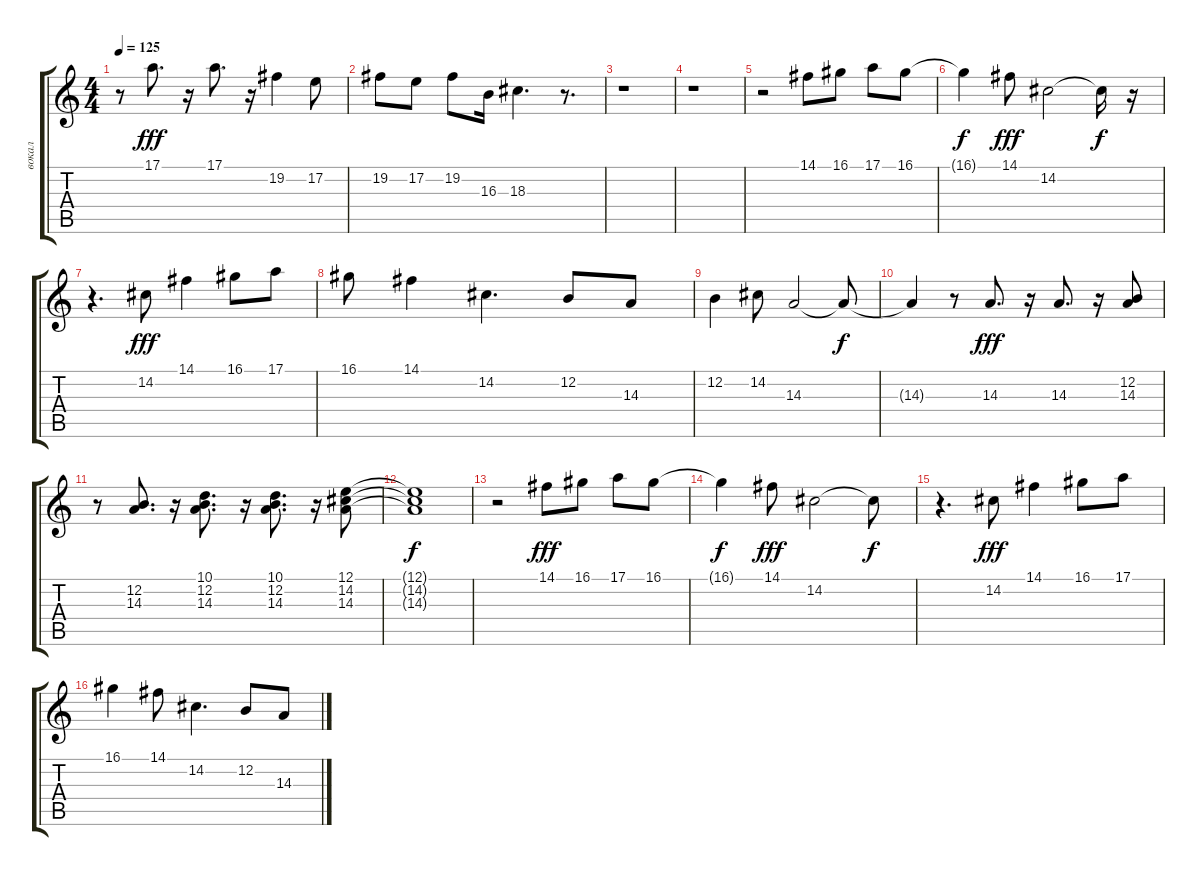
\track ("вокал" "вокал") {instrument flute}
\staff {score tabs}
\tuning (E4 B3 G3 D3 A2 E2) {hide}
\ts (4 4)
\tempo 125
\clef g2
\ks c
r.8{dy fff} 17.1.8{d volume 9} r.16 17.1.8{d} r.16 19.2.4 17.2.8 |
19.2.8 17.2.8 19.2.8 16.3.16 18.3.4{d} r.8{d} |
r.1 |
r.1 |
r.2 14.1.8{volume 16 instrument flute} 16.1.8 17.1.8 16.1.8 |
16.1{t}.4{dy f} 14.1.8{dy fff} 14.2.2 14.2{t}.16{dy f} r.16 |
r.4{d} 14.2.8{dy fff} 14.1.4 16.1.8 17.1.8 |
16.1.8 14.1.4 14.2.4{d} 12.2.8 14.3.8 |
12.2.4 14.2.8 14.3.2 14.3{t}.8{dy f} |
14.3{t}.4 r.8 14.3.8{d dy fff} r.16 14.3.8{d} r.16 (12.2 14.3).8 |
r.8 (12.2 14.3).8{d} r.16 (10.1 12.2 14.3).8{d} r.16 (10.1 12.2 14.3).8{d} r.16 (12.1 14.2 14.3).8 |
(12.1{t} 14.2{t} 14.3{t}).1{dy f} |
r.2 14.1.8{dy fff} 16.1.8 17.1.8 16.1.8 |
16.1{t}.4{dy f} 14.1.8{dy fff} 14.2.2 14.2{t}.8{dy f} |
r.4{d} 14.2.8{dy fff} 14.1.4 16.1.8 17.1.8 |
16.1.4 14.1.8 14.2.4{d} 12.2.8 14.3.8
